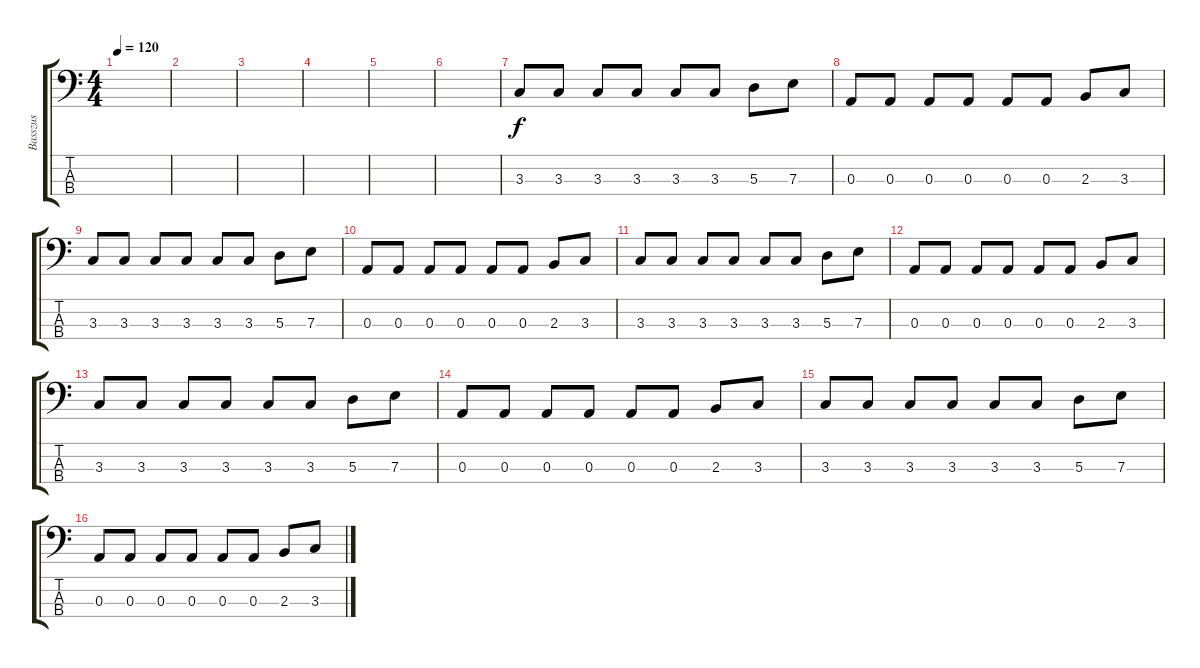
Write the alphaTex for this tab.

\track ("Basszus" "Basszus") {instrument electricbassfinger}
\staff {score tabs}
\tuning (G2 D2 A1 E1) {hide}
\ts (4 4)
\tempo 120
\clef f4
\ks c
|
|
|
|
|
|
3.3.8 3.3.8 3.3.8 3.3.8 3.3.8 3.3.8 5.3.8 7.3.8 |
0.3.8 0.3.8 0.3.8 0.3.8 0.3.8 0.3.8 2.3.8 3.3.8 |
3.3.8 3.3.8 3.3.8 3.3.8 3.3.8 3.3.8 5.3.8 7.3.8 |
0.3.8 0.3.8 0.3.8 0.3.8 0.3.8 0.3.8 2.3.8 3.3.8 |
3.3.8 3.3.8 3.3.8 3.3.8 3.3.8 3.3.8 5.3.8 7.3.8 |
0.3.8 0.3.8 0.3.8 0.3.8 0.3.8 0.3.8 2.3.8 3.3.8 |
3.3.8 3.3.8 3.3.8 3.3.8 3.3.8 3.3.8 5.3.8 7.3.8 |
0.3.8 0.3.8 0.3.8 0.3.8 0.3.8 0.3.8 2.3.8 3.3.8 |
3.3.8 3.3.8 3.3.8 3.3.8 3.3.8 3.3.8 5.3.8 7.3.8 |
0.3.8 0.3.8 0.3.8 0.3.8 0.3.8 0.3.8 2.3.8 3.3.8
